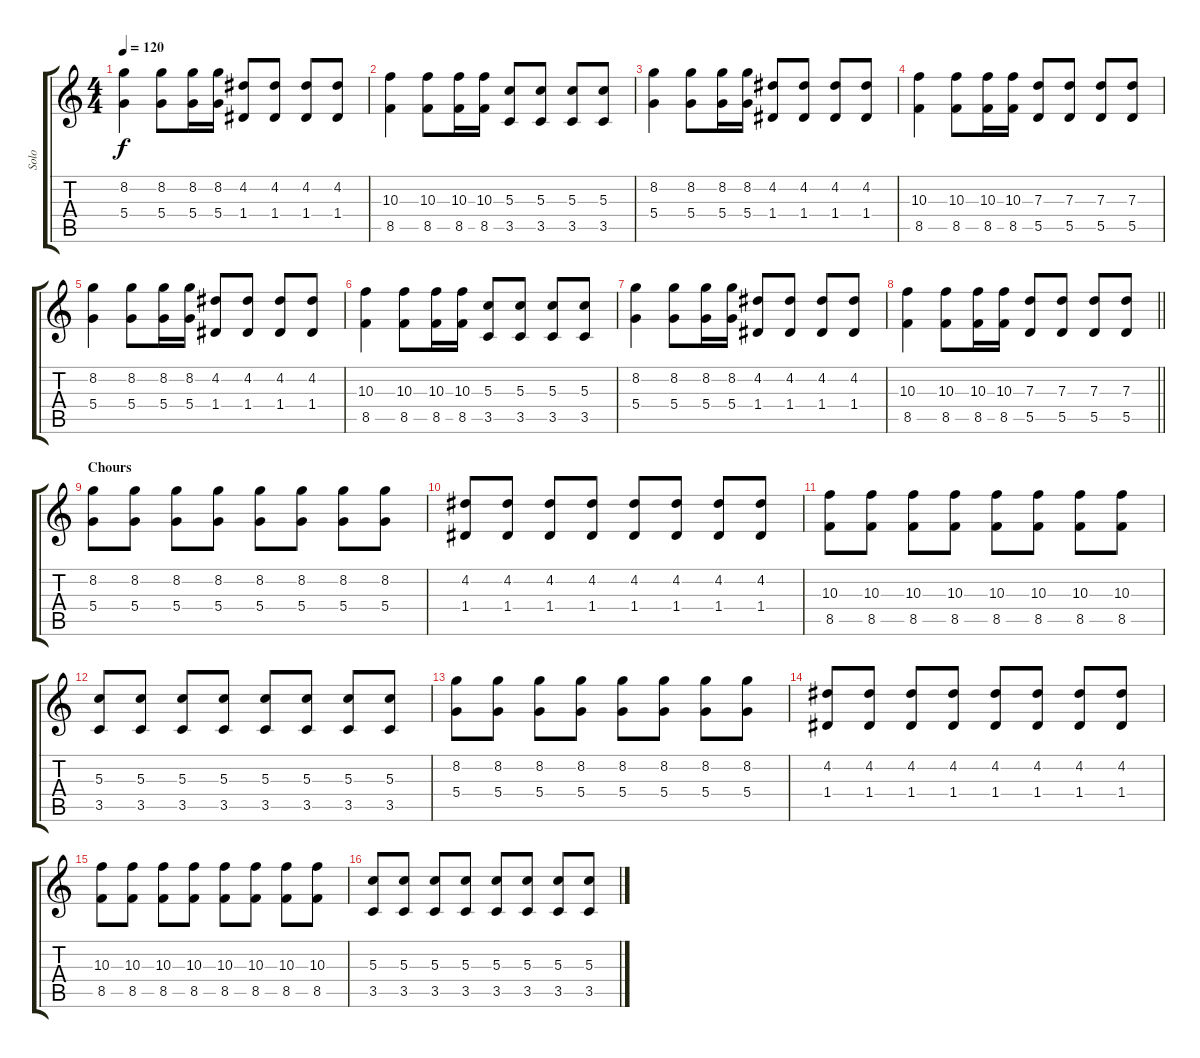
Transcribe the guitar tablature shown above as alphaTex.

\track ("Solo" "Solo") {instrument overdrivenguitar}
\staff {score tabs}
\tuning (E4 B3 G3 D3 A2 E2) {hide}
\ts (4 4)
\tempo 120
\clef g2
\ks c
(8.2 5.4).4{dy f} (8.2 5.4).8 (8.2 5.4).16 (8.2 5.4).16 (4.2 1.4).8 (4.2 1.4).8 (4.2 1.4).8 (4.2 1.4).8 |
(10.3 8.5).4 (10.3 8.5).8 (10.3 8.5).16 (10.3 8.5).16 (5.3 3.5).8 (5.3 3.5).8 (5.3 3.5).8 (5.3 3.5).8 |
(8.2 5.4).4 (8.2 5.4).8 (8.2 5.4).16 (8.2 5.4).16 (4.2 1.4).8 (4.2 1.4).8 (4.2 1.4).8 (4.2 1.4).8 |
(10.3 8.5).4 (10.3 8.5).8 (10.3 8.5).16 (10.3 8.5).16 (7.3 5.5).8 (7.3 5.5).8 (7.3 5.5).8 (7.3 5.5).8 |
(8.2 5.4).4 (8.2 5.4).8 (8.2 5.4).16 (8.2 5.4).16 (4.2 1.4).8 (4.2 1.4).8 (4.2 1.4).8 (4.2 1.4).8 |
(10.3 8.5).4 (10.3 8.5).8 (10.3 8.5).16 (10.3 8.5).16 (5.3 3.5).8 (5.3 3.5).8 (5.3 3.5).8 (5.3 3.5).8 |
(8.2 5.4).4 (8.2 5.4).8 (8.2 5.4).16 (8.2 5.4).16 (4.2 1.4).8 (4.2 1.4).8 (4.2 1.4).8 (4.2 1.4).8 |
\barLineRight lightlight
(10.3 8.5).4 (10.3 8.5).8 (10.3 8.5).16 (10.3 8.5).16 (7.3 5.5).8 (7.3 5.5).8 (7.3 5.5).8 (7.3 5.5).8 |
\section ("" "Chours")
(8.2 5.4).8 (8.2 5.4).8 (8.2 5.4).8 (8.2 5.4).8 (8.2 5.4).8 (8.2 5.4).8 (8.2 5.4).8 (8.2 5.4).8 |
(4.2 1.4).8 (4.2 1.4).8 (4.2 1.4).8 (4.2 1.4).8 (4.2 1.4).8 (4.2 1.4).8 (4.2 1.4).8 (4.2 1.4).8 |
(10.3 8.5).8 (10.3 8.5).8 (10.3 8.5).8 (10.3 8.5).8 (10.3 8.5).8 (10.3 8.5).8 (10.3 8.5).8 (10.3 8.5).8 |
(5.3 3.5).8 (5.3 3.5).8 (5.3 3.5).8 (5.3 3.5).8 (5.3 3.5).8 (5.3 3.5).8 (5.3 3.5).8 (5.3 3.5).8 |
(8.2 5.4).8 (8.2 5.4).8 (8.2 5.4).8 (8.2 5.4).8 (8.2 5.4).8 (8.2 5.4).8 (8.2 5.4).8 (8.2 5.4).8 |
(4.2 1.4).8 (4.2 1.4).8 (4.2 1.4).8 (4.2 1.4).8 (4.2 1.4).8 (4.2 1.4).8 (4.2 1.4).8 (4.2 1.4).8 |
(10.3 8.5).8 (10.3 8.5).8 (10.3 8.5).8 (10.3 8.5).8 (10.3 8.5).8 (10.3 8.5).8 (10.3 8.5).8 (10.3 8.5).8 |
(5.3 3.5).8 (5.3 3.5).8 (5.3 3.5).8 (5.3 3.5).8 (5.3 3.5).8 (5.3 3.5).8 (5.3 3.5).8 (5.3 3.5).8
